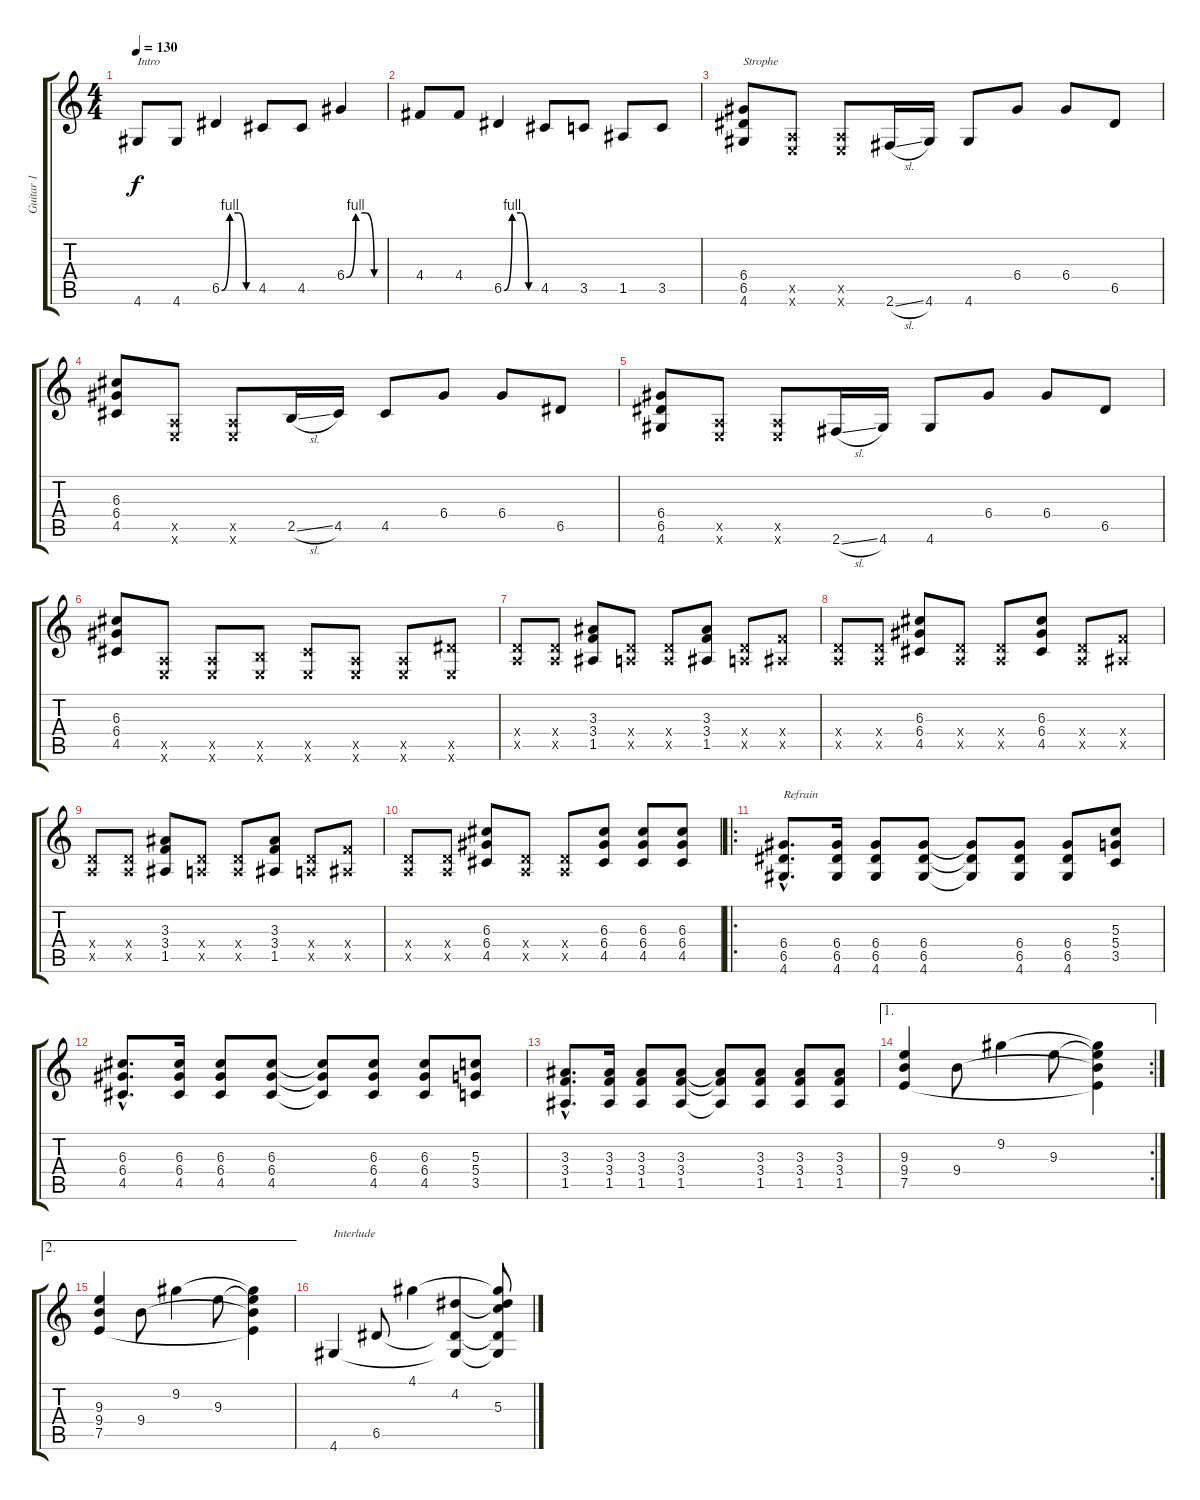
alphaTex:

\track ("Guitar 1" "Guitar 1") {instrument overdrivenguitar}
\staff {score tabs}
\tuning (E4 B3 G3 D3 A2 E2) {hide}
\ts (4 4)
\tempo 130
\clef g2
\ks c
4.6.8{txt "Intro" dy f} 4.6.8 6.5{be (custom 0 0 15 4 30 4 45 0 60 0)}.4 4.5.8 4.5.8 6.4{be (custom 0 0 15 4 30 4 45 0 60 0)}.4 |
4.4.8 4.4.8 6.5{be (custom 0 0 15 4 30 4 45 0 60 0)}.4 4.5.8 3.5.8 1.5.8 3.5.8 |
(6.4 6.5 4.6).8{txt "Strophe"} (0.5{x} 0.6{x}).8 (0.5{x} 0.6{x}).8 2.6{sl}.16 4.6.16 4.6.8 6.4.8 6.4.8 6.5.8 |
(6.3 6.4 4.5).8 (0.5{x} 0.6{x}).8 (0.5{x} 0.6{x}).8 2.5{sl}.16 4.5.16 4.5.8 6.4.8 6.4.8 6.5.8 |
(6.4 6.5 4.6).8 (0.5{x} 0.6{x}).8 (0.5{x} 0.6{x}).8 2.6{sl}.16 4.6.16 4.6.8 6.4.8 6.4.8 6.5.8 |
(6.3 6.4 4.5).8 (0.5{x} 0.6{x}).8 (0.5{x} 0.6{x}).8 (2.5{x} 0.6{x}).8 (4.5{x} 0.6{x}).8 (0.5{x} 0.6{x}).8 (0.5{x} 0.6{x}).8 (6.5{x} 0.6{x}).8 |
(0.4{x} 0.5{x}).8 (0.4{x} 0.5{x}).8 (3.3 3.4 1.5).8 (0.4{x} 0.5{x}).8 (0.4{x} 0.5{x}).8 (3.3 3.4 1.5).8 (0.4{x} 0.5{x}).8 (3.4{x} 1.5{x}).8 |
(0.4{x} 0.5{x}).8 (0.4{x} 0.5{x}).8 (6.3 6.4 4.5).8 (0.4{x} 0.5{x}).8 (0.4{x} 0.5{x}).8 (6.3 6.4 4.5).8 (0.4{x} 0.5{x}).8 (3.4{x} 1.5{x}).8 |
(0.4{x} 0.5{x}).8 (0.4{x} 0.5{x}).8 (3.3 3.4 1.5).8 (0.4{x} 0.5{x}).8 (0.4{x} 0.5{x}).8 (3.3 3.4 1.5).8 (0.4{x} 0.5{x}).8 (3.4{x} 1.5{x}).8 |
(0.4{x} 0.5{x}).8 (0.4{x} 0.5{x}).8 (6.3 6.4 4.5).8 (0.4{x} 0.5{x}).8 (0.4{x} 0.5{x}).8 (6.3 6.4 4.5).8 (6.3 6.4 4.5).8 (6.3 6.4 4.5).8 |
\ro
(6.4{hac} 6.5{hac} 4.6{hac}).8{d txt "Refrain"} (6.4 6.5 4.6).16 (6.4 6.5 4.6).8 (6.4 6.5 4.6).8 (6.4{t} 6.5{t} 4.6{t}).8 (6.4 6.5 4.6).8 (6.4 6.5 4.6).8 (5.3 5.4 3.5).8 |
(6.3{hac} 6.4{hac} 4.5{hac}).8{d} (6.3 6.4 4.5).16 (6.3 6.4 4.5).8 (6.3 6.4 4.5).8 (6.3{t} 6.4{t} 4.5{t}).8 (6.3 6.4 4.5).8 (6.3 6.4 4.5).8 (5.3 5.4 3.5).8 |
(3.3{hac} 3.4{hac} 1.5{hac}).8{d} (3.3 3.4 1.5).16 (3.3 3.4 1.5).8 (3.3 3.4 1.5).8 (3.3{t} 3.4{t} 1.5{t}).8 (3.3 3.4 1.5).8 (3.3 3.4 1.5).8 (3.3 3.4 1.5).8 |
\ae 1
\rc 2
(9.3 9.4 7.5).4 9.4.8 9.2.4 9.3.8 (9.2{t} 9.3{t} 9.4{t} 7.5{t}).4 |
\ae 2
(9.3 9.4 7.5).4 9.4.8 9.2.4 9.3.8 (9.2{t} 9.3{t} 9.4{t} 7.5{t}).4 |
4.6.4{txt "Interlude"} 6.5.8 4.1.4 (4.2 6.5{t} 4.6{t}).4 (4.1{t} 4.2{t} 5.3 6.5{t} 4.6{t}).8
